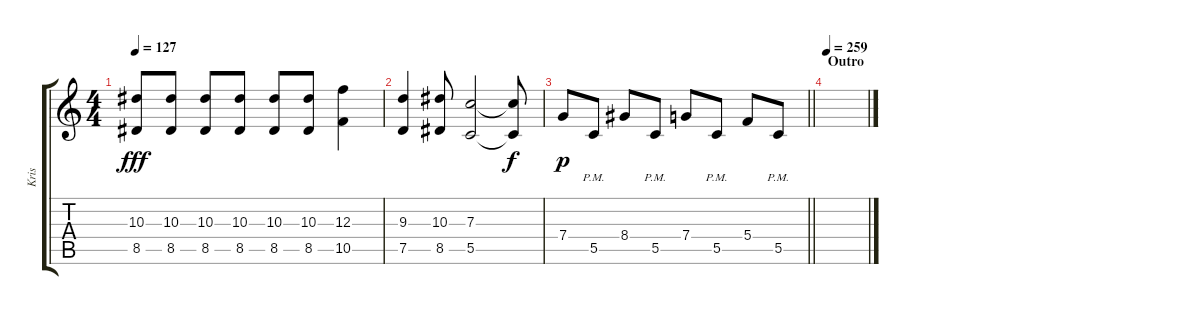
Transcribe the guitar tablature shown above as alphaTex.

\track ("Kris" "Kris") {instrument distortionguitar}
\staff {score tabs}
\tuning (D4 A3 F3 C3 G2 C2) {hide}
\ts (4 4)
\tempo 127
\clef g2
\ks c
(10.3 8.5).8{dy fff} (10.3 8.5).8 (10.3 8.5).8 (10.3 8.5).8 (10.3 8.5).8 (10.3 8.5).8 (12.3 10.5).4 |
(9.3 7.5).4 (10.3 8.5).8 (7.3 5.5).2 (7.3{t} 5.5{t}).8{dy f} |
\barLineRight lightlight
7.4.8{dy p} 5.5{pm}.8 8.4.8 5.5{pm}.8 7.4.8 5.5{pm}.8 5.4.8 5.5{pm}.8 |
\section ("" "Outro")
\tempo 259
